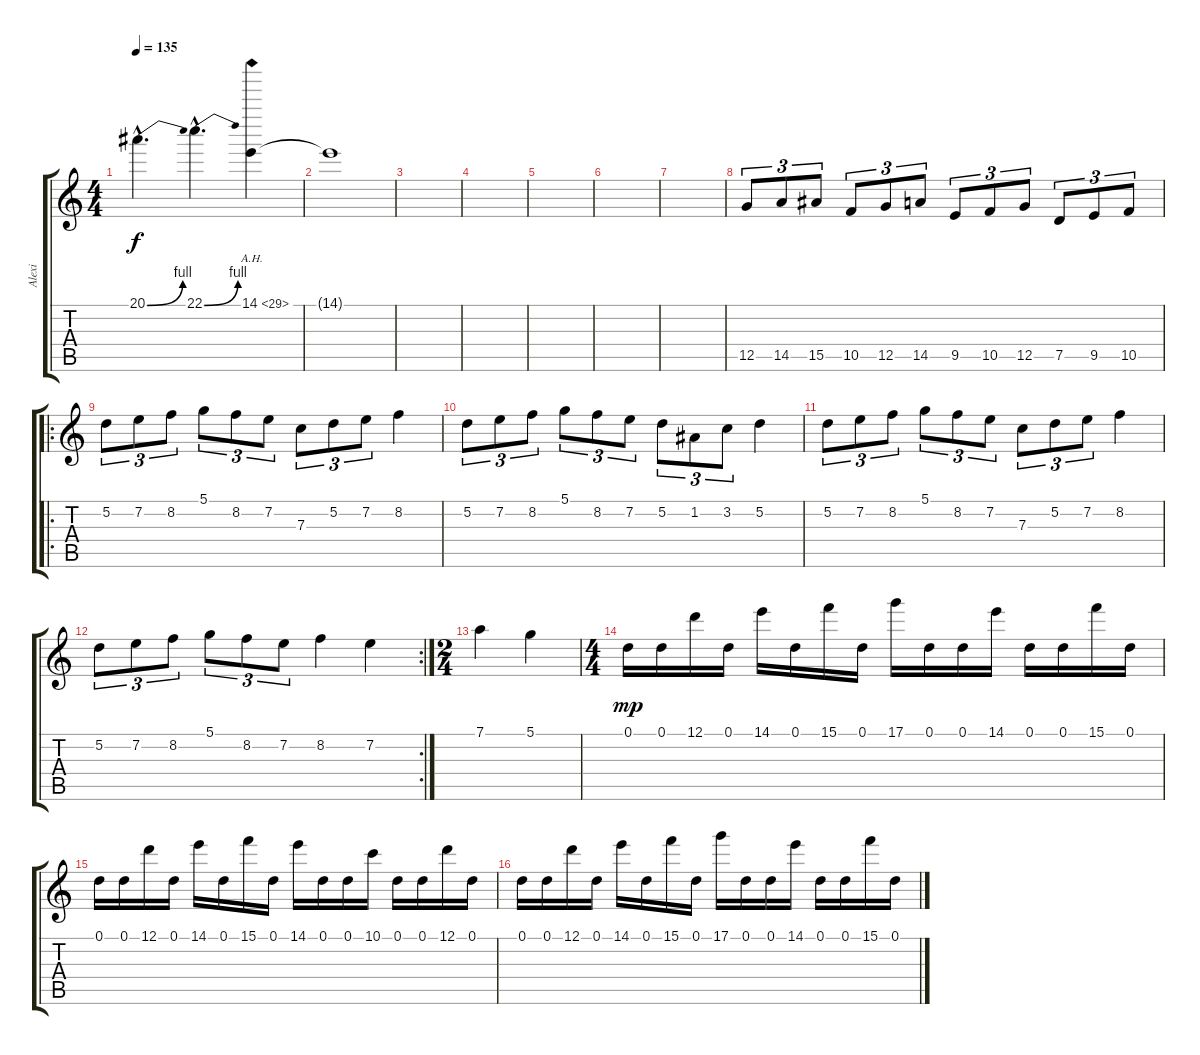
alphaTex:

\track ("Alexi" "Alexi") {instrument distortionguitar}
\staff {score tabs}
\tuning (D4 A3 F3 C3 G2 D2) {hide}
\ts (4 4)
\tempo 135
\clef g2
\ks c
20.1{be (bend 0 0 60 4) hac}.4{d dy f} 22.1{be (bend 0 0 60 4) hac}.4{d} 14.1{ah 15}.4 |
14.1{t}.1 |
|
|
|
|
|
12.5.8{tu (3 2)} 14.5.8{tu (3 2)} 15.5.8{tu (3 2)} 10.5.8{tu (3 2)} 12.5.8{tu (3 2)} 14.5.8{tu (3 2)} 9.5.8{tu (3 2)} 10.5.8{tu (3 2)} 12.5.8{tu (3 2)} 7.5.8{tu (3 2)} 9.5.8{tu (3 2)} 10.5.8{tu (3 2)} |
\ro
5.2.8{tu (3 2)} 7.2.8{tu (3 2)} 8.2.8{tu (3 2)} 5.1.8{tu (3 2)} 8.2.8{tu (3 2)} 7.2.8{tu (3 2)} 7.3.8{tu (3 2)} 5.2.8{tu (3 2)} 7.2.8{tu (3 2)} 8.2.4 |
5.2.8{tu (3 2)} 7.2.8{tu (3 2)} 8.2.8{tu (3 2)} 5.1.8{tu (3 2)} 8.2.8{tu (3 2)} 7.2.8{tu (3 2)} 5.2.8{tu (3 2)} 1.2.8{tu (3 2)} 3.2.8{tu (3 2)} 5.2.4 |
5.2.8{tu (3 2)} 7.2.8{tu (3 2)} 8.2.8{tu (3 2)} 5.1.8{tu (3 2)} 8.2.8{tu (3 2)} 7.2.8{tu (3 2)} 7.3.8{tu (3 2)} 5.2.8{tu (3 2)} 7.2.8{tu (3 2)} 8.2.4 |
\rc 2
5.2.8{tu (3 2)} 7.2.8{tu (3 2)} 8.2.8{tu (3 2)} 5.1.8{tu (3 2)} 8.2.8{tu (3 2)} 7.2.8{tu (3 2)} 8.2.4 7.2.4 |
\ts (2 4)
7.1.4 5.1.4 |
\ts (4 4)
0.1.16{dy mp} 0.1.16 12.1.16 0.1.16 14.1.16 0.1.16 15.1.16 0.1.16 17.1.16 0.1.16 0.1.16 14.1.16 0.1.16 0.1.16 15.1.16 0.1.16 |
0.1.16 0.1.16 12.1.16 0.1.16 14.1.16 0.1.16 15.1.16 0.1.16 14.1.16 0.1.16 0.1.16 10.1.16 0.1.16 0.1.16 12.1.16 0.1.16 |
0.1.16 0.1.16 12.1.16 0.1.16 14.1.16 0.1.16 15.1.16 0.1.16 17.1.16 0.1.16 0.1.16 14.1.16 0.1.16 0.1.16 15.1.16 0.1.16
